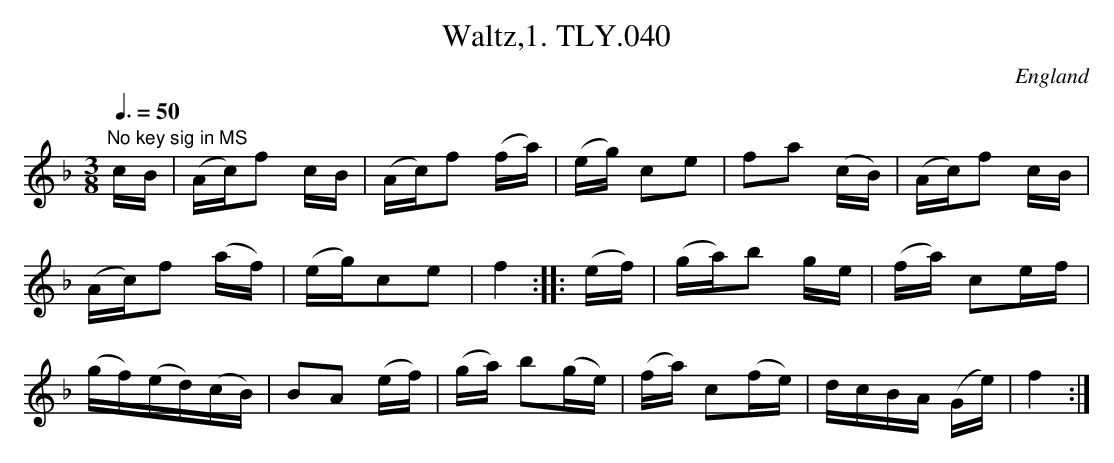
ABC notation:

X:1
T:Waltz,1. TLY.040
M:3/8
L:1/16
Q:3/8=50
O:England
K:F major
"No key sig in MS"cB|(Ac)f2 cB|(Ac)f2 (fa)|\
(eg) c2e2|f2a2 (cB)|(Ac)f2 cB|!
(Ac)f2 (af)|(eg)c2e2|f4::(ef)|(ga)b2 ge|(fa) c2ef|!
(gf)(ed)(cB)|B2A2 (ef)|(ga) b2(ge)|\
(fa) c2(fe)|dcBA (Ge)|f4:|
